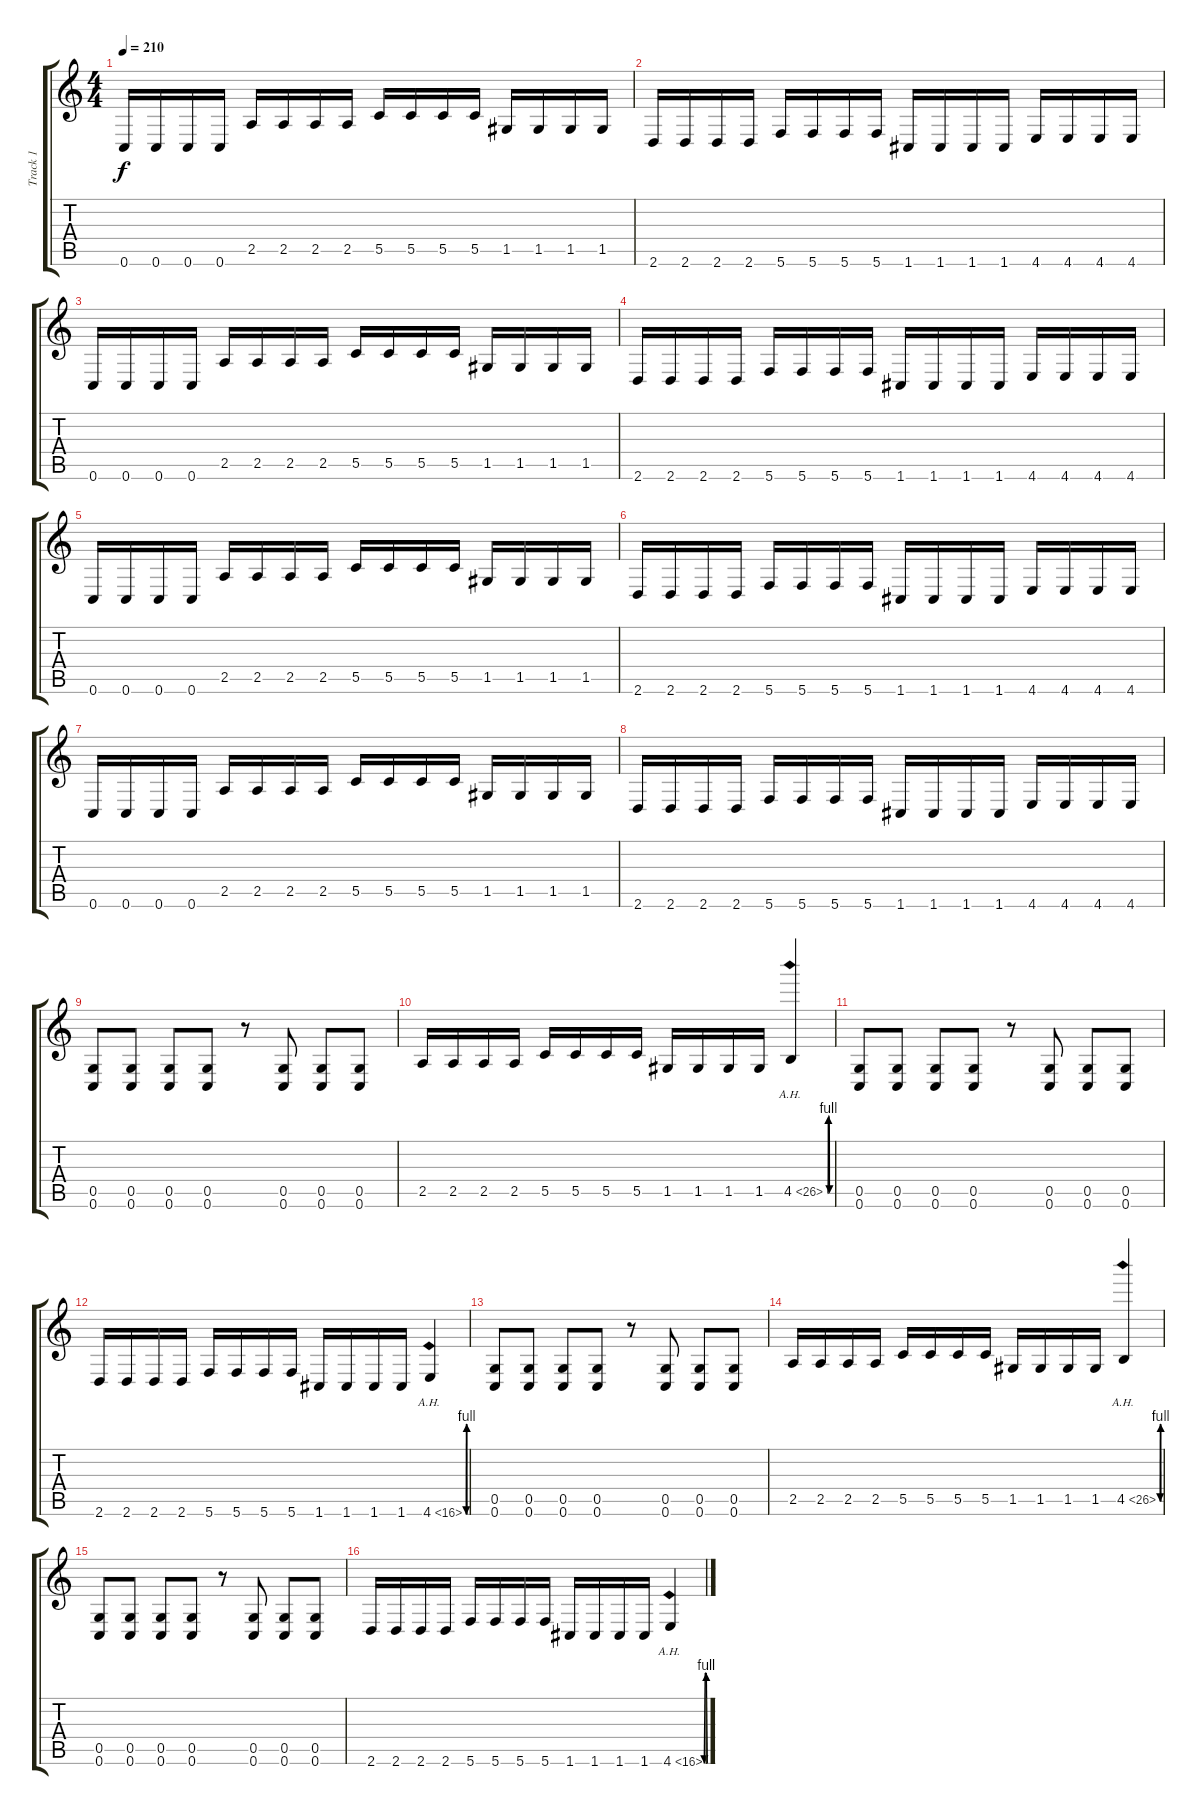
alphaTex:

\track ("Track 1" "Track 1") {instrument distortionguitar}
\staff {score tabs}
\tuning (D4 A3 F3 C3 G2 C2) {hide}
\ts (4 4)
\tempo 210
\clef g2
\ks c
0.6.16{dy f} 0.6.16 0.6.16 0.6.16 2.5.16 2.5.16 2.5.16 2.5.16 5.5.16 5.5.16 5.5.16 5.5.16 1.5.16 1.5.16 1.5.16 1.5.16 |
2.6.16 2.6.16 2.6.16 2.6.16 5.6.16 5.6.16 5.6.16 5.6.16 1.6.16 1.6.16 1.6.16 1.6.16 4.6.16 4.6.16 4.6.16 4.6.16 |
0.6.16 0.6.16 0.6.16 0.6.16 2.5.16 2.5.16 2.5.16 2.5.16 5.5.16 5.5.16 5.5.16 5.5.16 1.5.16 1.5.16 1.5.16 1.5.16 |
2.6.16 2.6.16 2.6.16 2.6.16 5.6.16 5.6.16 5.6.16 5.6.16 1.6.16 1.6.16 1.6.16 1.6.16 4.6.16 4.6.16 4.6.16 4.6.16 |
0.6.16 0.6.16 0.6.16 0.6.16 2.5.16 2.5.16 2.5.16 2.5.16 5.5.16 5.5.16 5.5.16 5.5.16 1.5.16 1.5.16 1.5.16 1.5.16 |
2.6.16 2.6.16 2.6.16 2.6.16 5.6.16 5.6.16 5.6.16 5.6.16 1.6.16 1.6.16 1.6.16 1.6.16 4.6.16 4.6.16 4.6.16 4.6.16 |
0.6.16 0.6.16 0.6.16 0.6.16 2.5.16 2.5.16 2.5.16 2.5.16 5.5.16 5.5.16 5.5.16 5.5.16 1.5.16 1.5.16 1.5.16 1.5.16 |
2.6.16 2.6.16 2.6.16 2.6.16 5.6.16 5.6.16 5.6.16 5.6.16 1.6.16 1.6.16 1.6.16 1.6.16 4.6.16 4.6.16 4.6.16 4.6.16 |
(0.5 0.6).8 (0.5 0.6).8 (0.5 0.6).8 (0.5 0.6).8 r.8 (0.5 0.6).8 (0.5 0.6).8 (0.5 0.6).8 |
2.5.16 2.5.16 2.5.16 2.5.16 5.5.16 5.5.16 5.5.16 5.5.16 1.5.16 1.5.16 1.5.16 1.5.16 4.5{be (custom 0 0 10 4 20 4 30 0 60 0) ah 22}.4 |
(0.5 0.6).8 (0.5 0.6).8 (0.5 0.6).8 (0.5 0.6).8 r.8 (0.5 0.6).8 (0.5 0.6).8 (0.5 0.6).8 |
2.6.16 2.6.16 2.6.16 2.6.16 5.6.16 5.6.16 5.6.16 5.6.16 1.6.16 1.6.16 1.6.16 1.6.16 4.6{be (custom 0 0 10 4 20 4 30 0 60 0) ah 12}.4 |
(0.5 0.6).8 (0.5 0.6).8 (0.5 0.6).8 (0.5 0.6).8 r.8 (0.5 0.6).8 (0.5 0.6).8 (0.5 0.6).8 |
2.5.16 2.5.16 2.5.16 2.5.16 5.5.16 5.5.16 5.5.16 5.5.16 1.5.16 1.5.16 1.5.16 1.5.16 4.5{be (custom 0 0 10 4 20 4 30 0 60 0) ah 22}.4 |
(0.5 0.6).8 (0.5 0.6).8 (0.5 0.6).8 (0.5 0.6).8 r.8 (0.5 0.6).8 (0.5 0.6).8 (0.5 0.6).8 |
2.6.16 2.6.16 2.6.16 2.6.16 5.6.16 5.6.16 5.6.16 5.6.16 1.6.16 1.6.16 1.6.16 1.6.16 4.6{be (custom 0 0 10 4 20 4 30 0 60 0) ah 12}.4
